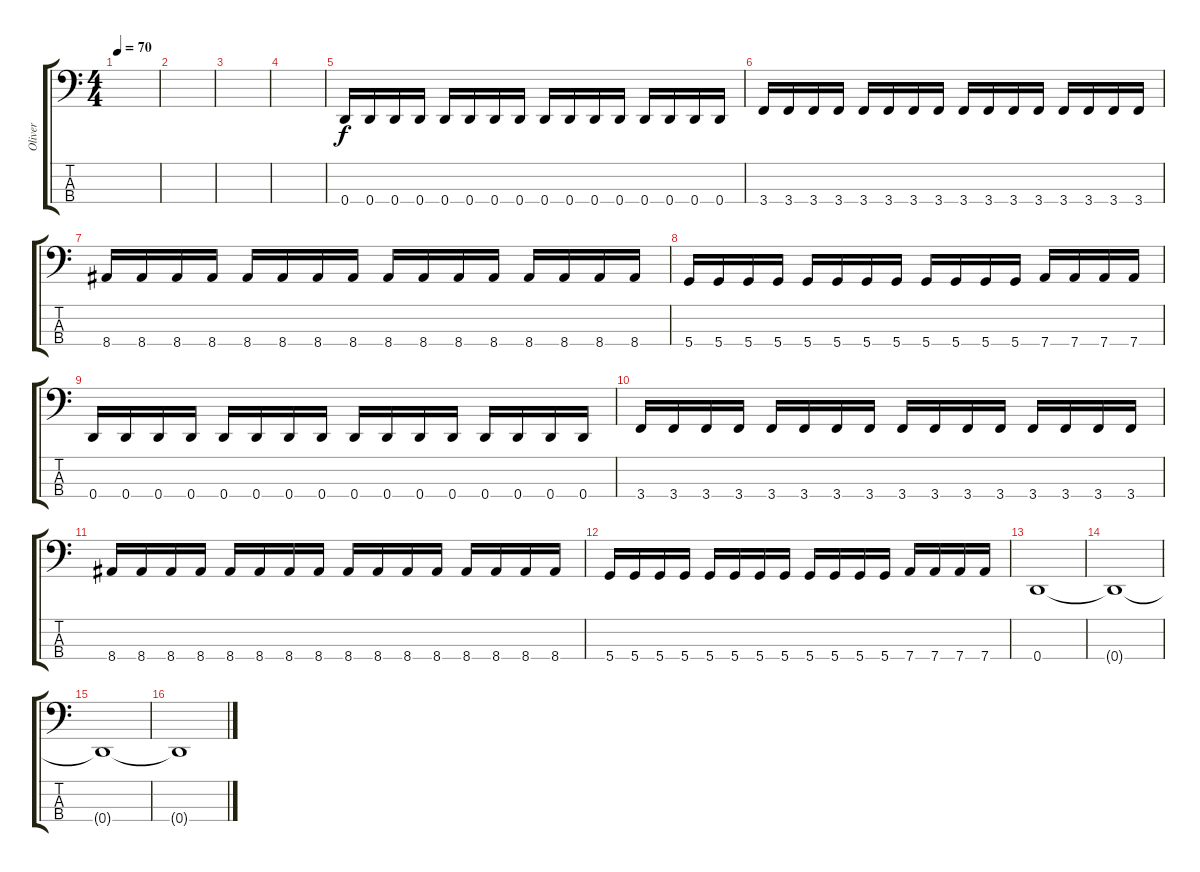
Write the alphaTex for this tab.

\track ("Oliver" "Oliver") {instrument electricbassfinger}
\staff {score tabs}
\tuning (F2 C2 G1 D1) {hide}
\ts (4 4)
\tempo 70
\clef f4
\ks c
|
|
|
|
0.4.16 0.4.16 0.4.16 0.4.16 0.4.16 0.4.16 0.4.16 0.4.16 0.4.16 0.4.16 0.4.16 0.4.16 0.4.16 0.4.16 0.4.16 0.4.16 |
3.4.16 3.4.16 3.4.16 3.4.16 3.4.16 3.4.16 3.4.16 3.4.16 3.4.16 3.4.16 3.4.16 3.4.16 3.4.16 3.4.16 3.4.16 3.4.16 |
8.4.16 8.4.16 8.4.16 8.4.16 8.4.16 8.4.16 8.4.16 8.4.16 8.4.16 8.4.16 8.4.16 8.4.16 8.4.16 8.4.16 8.4.16 8.4.16 |
5.4.16 5.4.16 5.4.16 5.4.16 5.4.16 5.4.16 5.4.16 5.4.16 5.4.16 5.4.16 5.4.16 5.4.16 7.4.16 7.4.16 7.4.16 7.4.16 |
0.4.16 0.4.16 0.4.16 0.4.16 0.4.16 0.4.16 0.4.16 0.4.16 0.4.16 0.4.16 0.4.16 0.4.16 0.4.16 0.4.16 0.4.16 0.4.16 |
3.4.16 3.4.16 3.4.16 3.4.16 3.4.16 3.4.16 3.4.16 3.4.16 3.4.16 3.4.16 3.4.16 3.4.16 3.4.16 3.4.16 3.4.16 3.4.16 |
8.4.16 8.4.16 8.4.16 8.4.16 8.4.16 8.4.16 8.4.16 8.4.16 8.4.16 8.4.16 8.4.16 8.4.16 8.4.16 8.4.16 8.4.16 8.4.16 |
5.4.16 5.4.16 5.4.16 5.4.16 5.4.16 5.4.16 5.4.16 5.4.16 5.4.16 5.4.16 5.4.16 5.4.16 7.4.16 7.4.16 7.4.16 7.4.16 |
0.4.1{volume 0} |
0.4{t}.1 |
0.4{t}.1 |
0.4{t}.1
